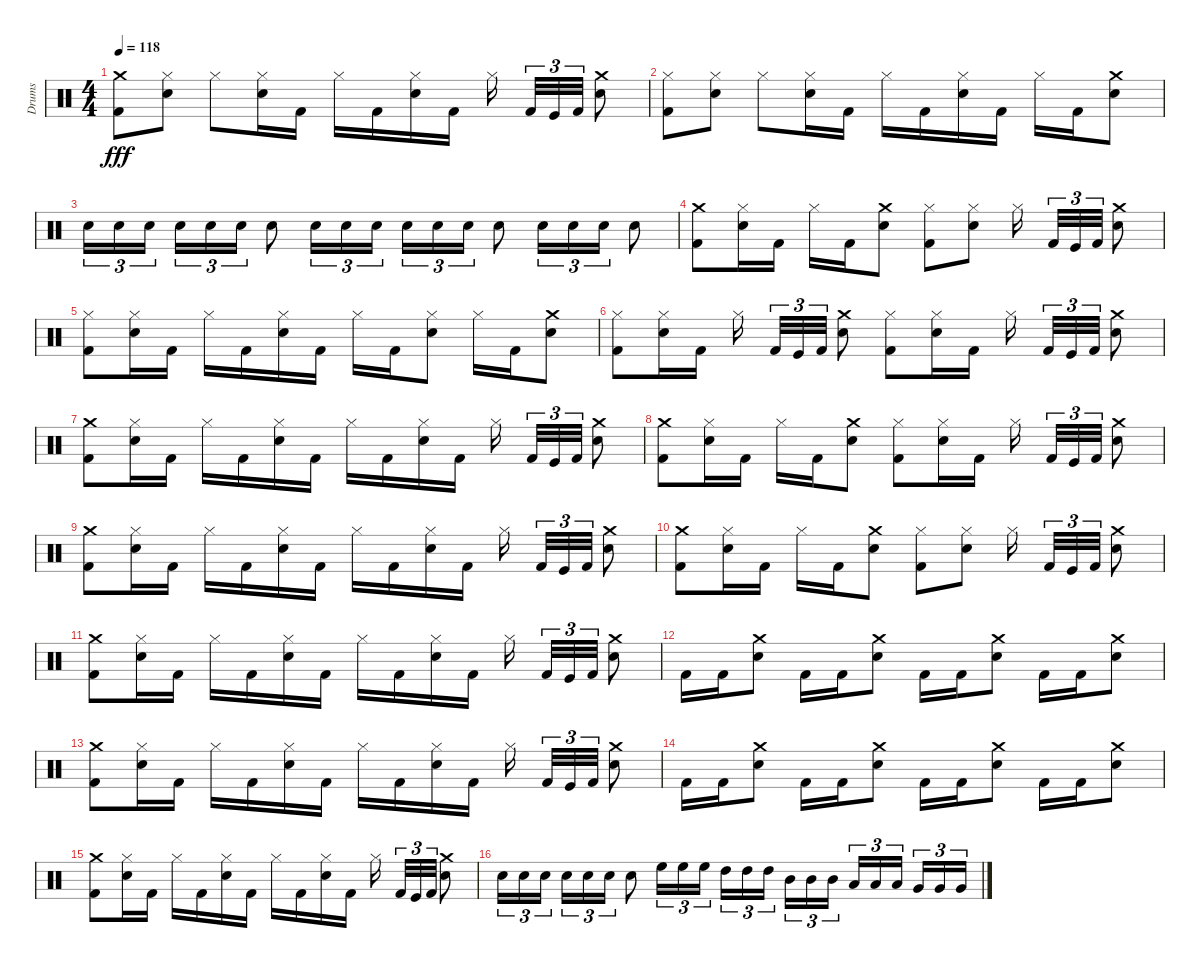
\track ("Drums" "Drums") {instrument percussion}
\staff {score}
\articulation defaults
\ts (4 4)
\tempo 118
\clef neutral
\ks c
("Crash medium (hit)" "Kick (hit) 2").8{dy fff} ("Hi-Hat (closed)" "Electric Snare (hit)").8 "Hi-Hat (closed)".8 ("Hi-Hat (closed)" "Electric Snare (hit)").16 "Kick (hit) 2".16 "Hi-Hat (closed)".16 "Kick (hit) 2".16 ("Hi-Hat (closed)" "Electric Snare (hit)").16 "Kick (hit) 2".16 "Hi-Hat (closed)".16 "Kick (hit) 2".32{tu (3 2)} "Kick (hit)".32{tu (3 2)} "Kick (hit) 2".32{tu (3 2)} ("Crash medium (hit)" "Electric Snare (hit)").8 |
("Hi-Hat (closed)" "Kick (hit) 2").8 ("Hi-Hat (closed)" "Electric Snare (hit)").8 "Hi-Hat (closed)".8 ("Hi-Hat (closed)" "Electric Snare (hit)").16 "Kick (hit) 2".16 "Hi-Hat (closed)".16 "Kick (hit) 2".16 ("Hi-Hat (closed)" "Electric Snare (hit)").16 "Kick (hit) 2".16 "Hi-Hat (closed)".16 "Kick (hit) 2".16 ("Crash medium (hit)" "Electric Snare (hit)").8 |
"Electric Snare (hit)".16{tu (3 2)} "Electric Snare (hit)".16{tu (3 2)} "Electric Snare (hit)".16{tu (3 2)} "Electric Snare (hit)".16{tu (3 2)} "Electric Snare (hit)".16{tu (3 2)} "Electric Snare (hit)".16{tu (3 2)} "Electric Snare (hit)".8 "Electric Snare (hit)".16{tu (3 2)} "Electric Snare (hit)".16{tu (3 2)} "Electric Snare (hit)".16{tu (3 2)} "Electric Snare (hit)".16{tu (3 2)} "Electric Snare (hit)".16{tu (3 2)} "Electric Snare (hit)".16{tu (3 2)} "Electric Snare (hit)".8 "Electric Snare (hit)".16{tu (3 2)} "Electric Snare (hit)".16{tu (3 2)} "Electric Snare (hit)".16{tu (3 2)} "Electric Snare (hit)".8 |
("Crash medium (hit)" "Kick (hit) 2").8 ("Hi-Hat (closed)" "Electric Snare (hit)").16 "Kick (hit) 2".16 "Hi-Hat (closed)".16 "Kick (hit) 2".16 ("Crash medium (hit)" "Electric Snare (hit)").8 ("Hi-Hat (closed)" "Kick (hit) 2").8 ("Hi-Hat (closed)" "Electric Snare (hit)").8 "Hi-Hat (closed)".16 "Kick (hit) 2".32{tu (3 2)} "Kick (hit)".32{tu (3 2)} "Kick (hit) 2".32{tu (3 2)} ("Crash medium (hit)" "Electric Snare (hit)").8 |
("Hi-Hat (closed)" "Kick (hit) 2").8 ("Hi-Hat (closed)" "Electric Snare (hit)").16 "Kick (hit) 2".16 "Hi-Hat (closed)".16 "Kick (hit) 2".16 ("Hi-Hat (closed)" "Electric Snare (hit)").16 "Kick (hit) 2".16 "Hi-Hat (closed)".16 "Kick (hit) 2".16 ("Hi-Hat (closed)" "Electric Snare (hit)").8 "Hi-Hat (closed)".16 "Kick (hit) 2".16 ("Crash medium (hit)" "Electric Snare (hit)").8 |
("Hi-Hat (closed)" "Kick (hit) 2").8 ("Hi-Hat (closed)" "Electric Snare (hit)").16 "Kick (hit) 2".16 "Hi-Hat (closed)".16 "Kick (hit) 2".32{tu (3 2)} "Kick (hit)".32{tu (3 2)} "Kick (hit) 2".32{tu (3 2)} ("Crash medium (hit)" "Electric Snare (hit)").8 ("Hi-Hat (closed)" "Kick (hit) 2").8 ("Hi-Hat (closed)" "Electric Snare (hit)").16 "Kick (hit) 2".16 "Hi-Hat (closed)".16 "Kick (hit) 2".32{tu (3 2)} "Kick (hit)".32{tu (3 2)} "Kick (hit) 2".32{tu (3 2)} ("Crash medium (hit)" "Electric Snare (hit)").8 |
("Crash medium (hit)" "Kick (hit) 2").8 ("Hi-Hat (closed)" "Electric Snare (hit)").16 "Kick (hit) 2".16 "Hi-Hat (closed)".16 "Kick (hit) 2".16 ("Hi-Hat (closed)" "Electric Snare (hit)").16 "Kick (hit) 2".16 "Hi-Hat (closed)".16 "Kick (hit) 2".16 ("Hi-Hat (closed)" "Electric Snare (hit)").16 "Kick (hit) 2".16 "Hi-Hat (closed)".16 "Kick (hit) 2".32{tu (3 2)} "Kick (hit)".32{tu (3 2)} "Kick (hit) 2".32{tu (3 2)} ("Crash medium (hit)" "Electric Snare (hit)").8 |
("Crash medium (hit)" "Kick (hit) 2").8 ("Hi-Hat (closed)" "Electric Snare (hit)").16 "Kick (hit) 2".16 "Hi-Hat (closed)".16 "Kick (hit) 2".16 ("Crash medium (hit)" "Electric Snare (hit)").8 ("Hi-Hat (closed)" "Kick (hit) 2").8 ("Hi-Hat (closed)" "Electric Snare (hit)").16 "Kick (hit) 2".16 "Hi-Hat (closed)".16 "Kick (hit) 2".32{tu (3 2)} "Kick (hit)".32{tu (3 2)} "Kick (hit) 2".32{tu (3 2)} ("Crash medium (hit)" "Electric Snare (hit)").8 |
("Crash medium (hit)" "Kick (hit) 2").8 ("Hi-Hat (closed)" "Electric Snare (hit)").16 "Kick (hit) 2".16 "Hi-Hat (closed)".16 "Kick (hit) 2".16 ("Hi-Hat (closed)" "Electric Snare (hit)").16 "Kick (hit) 2".16 "Hi-Hat (closed)".16 "Kick (hit) 2".16 ("Hi-Hat (closed)" "Electric Snare (hit)").16 "Kick (hit) 2".16 "Hi-Hat (closed)".16 "Kick (hit) 2".32{tu (3 2)} "Kick (hit)".32{tu (3 2)} "Kick (hit) 2".32{tu (3 2)} ("Crash medium (hit)" "Electric Snare (hit)").8 |
("Crash medium (hit)" "Kick (hit) 2").8 ("Hi-Hat (closed)" "Electric Snare (hit)").16 "Kick (hit) 2".16 "Hi-Hat (closed)".16 "Kick (hit) 2".16 ("Crash medium (hit)" "Electric Snare (hit)").8 ("Hi-Hat (closed)" "Kick (hit) 2").8 ("Hi-Hat (closed)" "Electric Snare (hit)").8 "Hi-Hat (closed)".16 "Kick (hit) 2".32{tu (3 2)} "Kick (hit)".32{tu (3 2)} "Kick (hit) 2".32{tu (3 2)} ("Crash medium (hit)" "Electric Snare (hit)").8 |
("Crash medium (hit)" "Kick (hit) 2").8 ("Hi-Hat (closed)" "Electric Snare (hit)").16 "Kick (hit) 2".16 "Hi-Hat (closed)".16 "Kick (hit) 2".16 ("Hi-Hat (closed)" "Electric Snare (hit)").16 "Kick (hit) 2".16 "Hi-Hat (closed)".16 "Kick (hit) 2".16 ("Hi-Hat (closed)" "Electric Snare (hit)").16 "Kick (hit) 2".16 "Hi-Hat (closed)".16 "Kick (hit) 2".32{tu (3 2)} "Kick (hit)".32{tu (3 2)} "Kick (hit) 2".32{tu (3 2)} ("Crash medium (hit)" "Electric Snare (hit)").8 |
"Kick (hit) 2".16 "Kick (hit) 2".16 ("Crash medium (hit)" "Electric Snare (hit)").8 "Kick (hit) 2".16 "Kick (hit) 2".16 ("Crash medium (hit)" "Electric Snare (hit)").8 "Kick (hit) 2".16 "Kick (hit) 2".16 ("Crash medium (hit)" "Electric Snare (hit)").8 "Kick (hit) 2".16 "Kick (hit) 2".16 ("Crash medium (hit)" "Electric Snare (hit)").8 |
("Crash medium (hit)" "Kick (hit) 2").8 ("Hi-Hat (closed)" "Electric Snare (hit)").16 "Kick (hit) 2".16 "Hi-Hat (closed)".16 "Kick (hit) 2".16 ("Hi-Hat (closed)" "Electric Snare (hit)").16 "Kick (hit) 2".16 "Hi-Hat (closed)".16 "Kick (hit) 2".16 ("Hi-Hat (closed)" "Electric Snare (hit)").16 "Kick (hit) 2".16 "Hi-Hat (closed)".16 "Kick (hit) 2".32{tu (3 2)} "Kick (hit)".32{tu (3 2)} "Kick (hit) 2".32{tu (3 2)} ("Crash medium (hit)" "Electric Snare (hit)").8 |
"Kick (hit) 2".16 "Kick (hit) 2".16 ("Crash medium (hit)" "Electric Snare (hit)").8 "Kick (hit) 2".16 "Kick (hit) 2".16 ("Crash medium (hit)" "Electric Snare (hit)").8 "Kick (hit) 2".16 "Kick (hit) 2".16 ("Crash medium (hit)" "Electric Snare (hit)").8 "Kick (hit) 2".16 "Kick (hit) 2".16 ("Crash medium (hit)" "Electric Snare (hit)").8 |
("Crash medium (hit)" "Kick (hit) 2").8 ("Hi-Hat (closed)" "Electric Snare (hit)").16 "Kick (hit) 2".16 "Hi-Hat (closed)".16 "Kick (hit) 2".16 ("Hi-Hat (closed)" "Electric Snare (hit)").16 "Kick (hit) 2".16 "Hi-Hat (closed)".16 "Kick (hit) 2".16 ("Hi-Hat (closed)" "Electric Snare (hit)").16 "Kick (hit) 2".16 "Hi-Hat (closed)".16 "Kick (hit) 2".32{tu (3 2)} "Kick (hit)".32{tu (3 2)} "Kick (hit) 2".32{tu (3 2)} ("Crash medium (hit)" "Electric Snare (hit)").8 |
"Electric Snare (hit)".16{tu (3 2)} "Electric Snare (hit)".16{tu (3 2)} "Electric Snare (hit)".16{tu (3 2)} "Electric Snare (hit)".16{tu (3 2)} "Electric Snare (hit)".16{tu (3 2)} "Electric Snare (hit)".16{tu (3 2)} "Electric Snare (hit)".8 "High Floor Tom (hit)".16{tu (3 2)} "High Floor Tom (hit)".16{tu (3 2)} "High Floor Tom (hit)".16{tu (3 2)} "High Tom (hit)".16{tu (3 2)} "High Tom (hit)".16{tu (3 2)} "High Tom (hit)".16{tu (3 2)} "Mid Tom (hit)".16{tu (3 2)} "Mid Tom (hit)".16{tu (3 2)} "Mid Tom (hit)".16{tu (3 2)} "Low Tom (hit)".16{tu (3 2)} "Low Tom (hit)".16{tu (3 2)} "Low Tom (hit)".16{tu (3 2)} "Very Low Tom (hit)".16{tu (3 2)} "Very Low Tom (hit)".16{tu (3 2)} "Very Low Tom (hit)".16{tu (3 2)}
